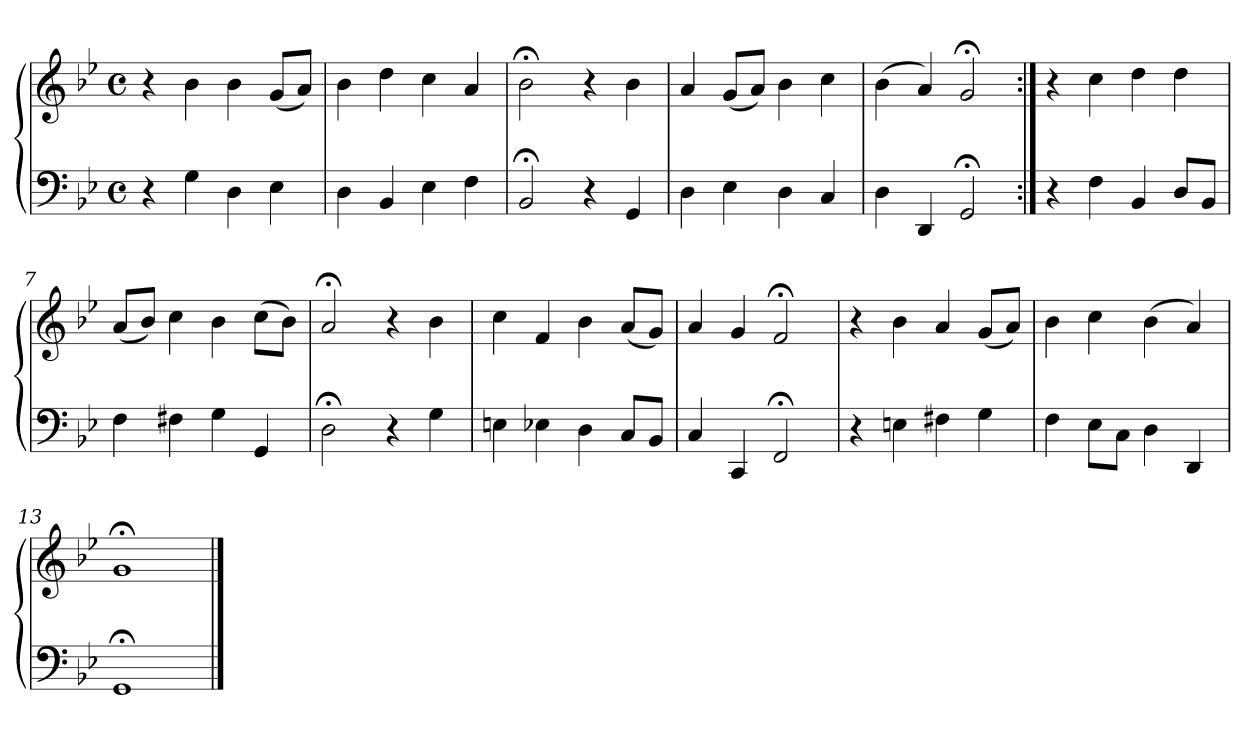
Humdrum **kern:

**kern	**kern
*part1	*part1
*staff2	*staff1
*clefF4	*clefG2
*k[b-e-]	*k[b-e-]
*M4/4	*M4/4
*met(c)	*met(c)
=1	=1
4r	4r
4G	4b-
4D	4b-
4E-	(8gL
.	8aJ)
=2	=2
4D	4b-
4BB-	4dd
4E-	4cc
4F	4a
=3	=3
2BB-;<	2b-;<
4r	4r
4GG	4b-
=4	=4
4D	4a
4E-	(8gL
.	8aJ)
4D	4b-
4C	4cc
=5	=5
4D	(4b-
4DD	4a)
2GG;<	2g;<
=6:|!	=6:|!
4r	4r
4F	4cc
4BB-	4dd
8DL	4dd
8BB-J	.
!!LO:LB:g=z
=7	=7
4F	(8aL
.	8b-J)
4F#X	4cc
4G	4b-
4GG	(8ccL
.	8b-J)
=8	=8
2D;<	2a;<
4r	4r
4G	4b-
=9	=9
4En	4cc
4E-X	4f
4D	4b-
8CL	(8aL
8BB-J	8gJ)
=10	=10
4C	4a
4CC	4g
2FF;<	2f;<
=11	=11
4r	4r
4En	4b-
4F#X	4a
4G	(8gL
.	8aJ)
=12	=12
4F	4b-
8E-L	4cc
8CJ	.
4D	(4b-
4DD	4a)
=13	=13
1GG;<	1g;<
==	==
*-	*-
